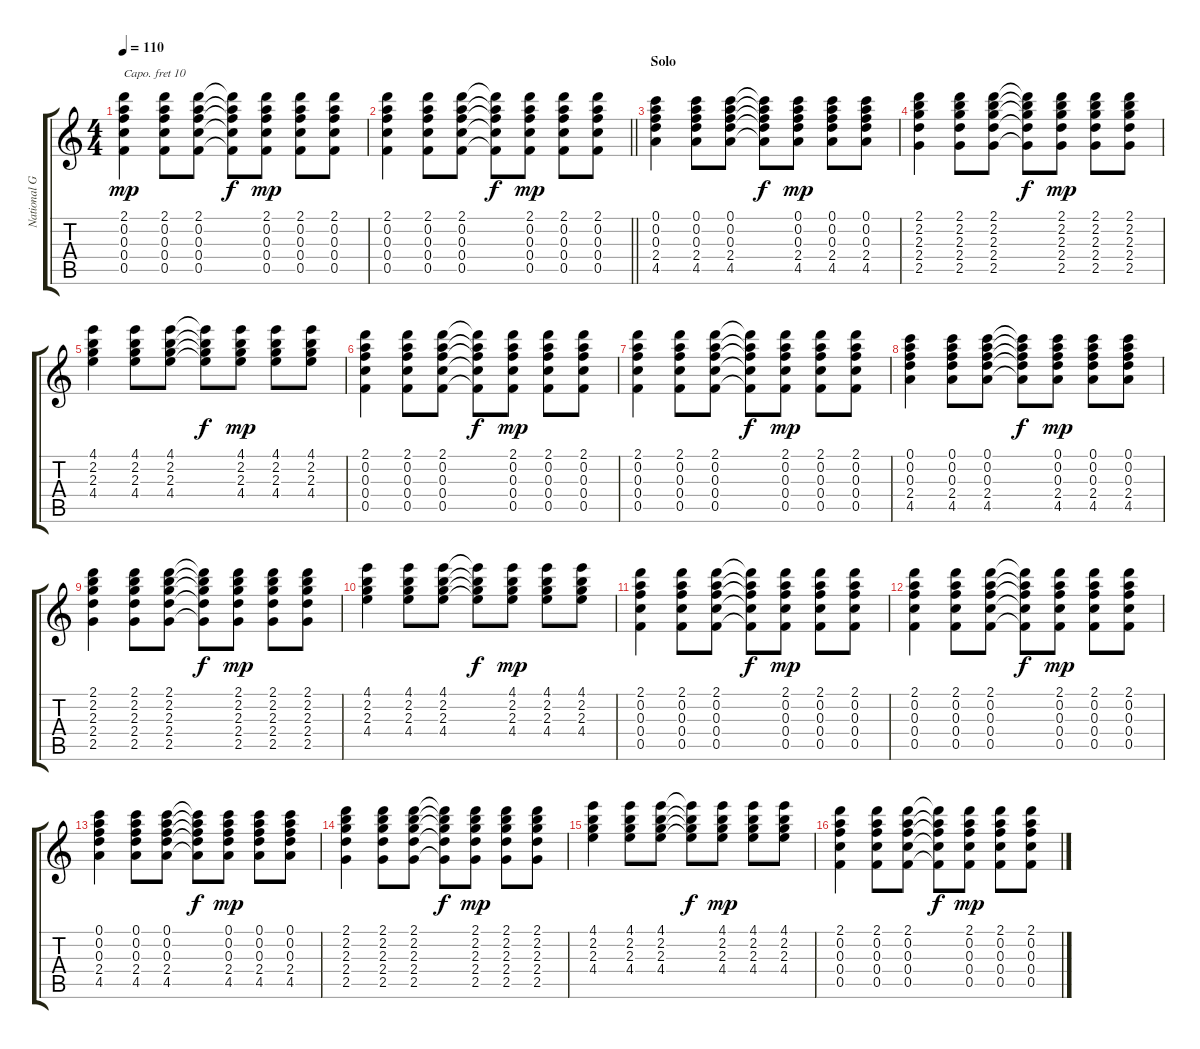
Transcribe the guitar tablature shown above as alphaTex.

\track ("National Guitar" "National G") {instrument acousticguitarsteel}
\staff {score tabs}
\capo 10
\tuning (D4 B3 G3 D3 G2 D2) {hide}
\ts (4 4)
\tempo 110
\clef g2
\ks c
(2.1 0.2 0.3 0.4 0.5).4{dy mp} (2.1 0.2 0.3 0.4 0.5).8 (2.1 0.2 0.3 0.4 0.5).8 (2.1{t} 0.2{t} 0.3{t} 0.4{t} 0.5{t}).8{dy f} (2.1 0.2 0.3 0.4 0.5).8{dy mp} (2.1 0.2 0.3 0.4 0.5).8 (2.1 0.2 0.3 0.4 0.5).8 |
\barLineRight lightlight
(2.1 0.2 0.3 0.4 0.5).4 (2.1 0.2 0.3 0.4 0.5).8 (2.1 0.2 0.3 0.4 0.5).8 (2.1{t} 0.2{t} 0.3{t} 0.4{t} 0.5{t}).8{dy f} (2.1 0.2 0.3 0.4 0.5).8{dy mp} (2.1 0.2 0.3 0.4 0.5).8 (2.1 0.2 0.3 0.4 0.5).8 |
\section ("" "Solo")
(0.1 0.2 0.3 2.4 4.5).4 (0.1 0.2 0.3 2.4 4.5).8 (0.1 0.2 0.3 2.4 4.5).8 (0.1{t} 0.2{t} 0.3{t} 2.4{t} 4.5{t}).8{dy f} (0.1 0.2 0.3 2.4 4.5).8{dy mp} (0.1 0.2 0.3 2.4 4.5).8 (0.1 0.2 0.3 2.4 4.5).8 |
(2.1 2.2 2.3 2.4 2.5).4 (2.1 2.2 2.3 2.4 2.5).8 (2.1 2.2 2.3 2.4 2.5).8 (2.1{t} 2.2{t} 2.3{t} 2.4{t} 2.5{t}).8{dy f} (2.1 2.2 2.3 2.4 2.5).8{dy mp} (2.1 2.2 2.3 2.4 2.5).8 (2.1 2.2 2.3 2.4 2.5).8 |
(4.1 2.2 2.3 4.4).4 (4.1 2.2 2.3 4.4).8 (4.1 2.2 2.3 4.4).8 (4.1{t} 2.2{t} 2.3{t} 4.4{t}).8{dy f} (4.1 2.2 2.3 4.4).8{dy mp} (4.1 2.2 2.3 4.4).8 (4.1 2.2 2.3 4.4).8 |
(2.1 0.2 0.3 0.4 0.5).4 (2.1 0.2 0.3 0.4 0.5).8 (2.1 0.2 0.3 0.4 0.5).8 (2.1{t} 0.2{t} 0.3{t} 0.4{t} 0.5{t}).8{dy f} (2.1 0.2 0.3 0.4 0.5).8{dy mp} (2.1 0.2 0.3 0.4 0.5).8 (2.1 0.2 0.3 0.4 0.5).8 |
(2.1 0.2 0.3 0.4 0.5).4 (2.1 0.2 0.3 0.4 0.5).8 (2.1 0.2 0.3 0.4 0.5).8 (2.1{t} 0.2{t} 0.3{t} 0.4{t} 0.5{t}).8{dy f} (2.1 0.2 0.3 0.4 0.5).8{dy mp} (2.1 0.2 0.3 0.4 0.5).8 (2.1 0.2 0.3 0.4 0.5).8 |
(0.1 0.2 0.3 2.4 4.5).4 (0.1 0.2 0.3 2.4 4.5).8 (0.1 0.2 0.3 2.4 4.5).8 (0.1{t} 0.2{t} 0.3{t} 2.4{t} 4.5{t}).8{dy f} (0.1 0.2 0.3 2.4 4.5).8{dy mp} (0.1 0.2 0.3 2.4 4.5).8 (0.1 0.2 0.3 2.4 4.5).8 |
(2.1 2.2 2.3 2.4 2.5).4 (2.1 2.2 2.3 2.4 2.5).8 (2.1 2.2 2.3 2.4 2.5).8 (2.1{t} 2.2{t} 2.3{t} 2.4{t} 2.5{t}).8{dy f} (2.1 2.2 2.3 2.4 2.5).8{dy mp} (2.1 2.2 2.3 2.4 2.5).8 (2.1 2.2 2.3 2.4 2.5).8 |
(4.1 2.2 2.3 4.4).4 (4.1 2.2 2.3 4.4).8 (4.1 2.2 2.3 4.4).8 (4.1{t} 2.2{t} 2.3{t} 4.4{t}).8{dy f} (4.1 2.2 2.3 4.4).8{dy mp} (4.1 2.2 2.3 4.4).8 (4.1 2.2 2.3 4.4).8 |
(2.1 0.2 0.3 0.4 0.5).4 (2.1 0.2 0.3 0.4 0.5).8 (2.1 0.2 0.3 0.4 0.5).8 (2.1{t} 0.2{t} 0.3{t} 0.4{t} 0.5{t}).8{dy f} (2.1 0.2 0.3 0.4 0.5).8{dy mp} (2.1 0.2 0.3 0.4 0.5).8 (2.1 0.2 0.3 0.4 0.5).8 |
(2.1 0.2 0.3 0.4 0.5).4 (2.1 0.2 0.3 0.4 0.5).8 (2.1 0.2 0.3 0.4 0.5).8 (2.1{t} 0.2{t} 0.3{t} 0.4{t} 0.5{t}).8{dy f} (2.1 0.2 0.3 0.4 0.5).8{dy mp} (2.1 0.2 0.3 0.4 0.5).8 (2.1 0.2 0.3 0.4 0.5).8 |
(0.1 0.2 0.3 2.4 4.5).4 (0.1 0.2 0.3 2.4 4.5).8 (0.1 0.2 0.3 2.4 4.5).8 (0.1{t} 0.2{t} 0.3{t} 2.4{t} 4.5{t}).8{dy f} (0.1 0.2 0.3 2.4 4.5).8{dy mp} (0.1 0.2 0.3 2.4 4.5).8 (0.1 0.2 0.3 2.4 4.5).8 |
(2.1 2.2 2.3 2.4 2.5).4 (2.1 2.2 2.3 2.4 2.5).8 (2.1 2.2 2.3 2.4 2.5).8 (2.1{t} 2.2{t} 2.3{t} 2.4{t} 2.5{t}).8{dy f} (2.1 2.2 2.3 2.4 2.5).8{dy mp} (2.1 2.2 2.3 2.4 2.5).8 (2.1 2.2 2.3 2.4 2.5).8 |
(4.1 2.2 2.3 4.4).4 (4.1 2.2 2.3 4.4).8 (4.1 2.2 2.3 4.4).8 (4.1{t} 2.2{t} 2.3{t} 4.4{t}).8{dy f} (4.1 2.2 2.3 4.4).8{dy mp} (4.1 2.2 2.3 4.4).8 (4.1 2.2 2.3 4.4).8 |
(2.1 0.2 0.3 0.4 0.5).4 (2.1 0.2 0.3 0.4 0.5).8 (2.1 0.2 0.3 0.4 0.5).8 (2.1{t} 0.2{t} 0.3{t} 0.4{t} 0.5{t}).8{dy f} (2.1 0.2 0.3 0.4 0.5).8{dy mp} (2.1 0.2 0.3 0.4 0.5).8 (2.1 0.2 0.3 0.4 0.5).8
